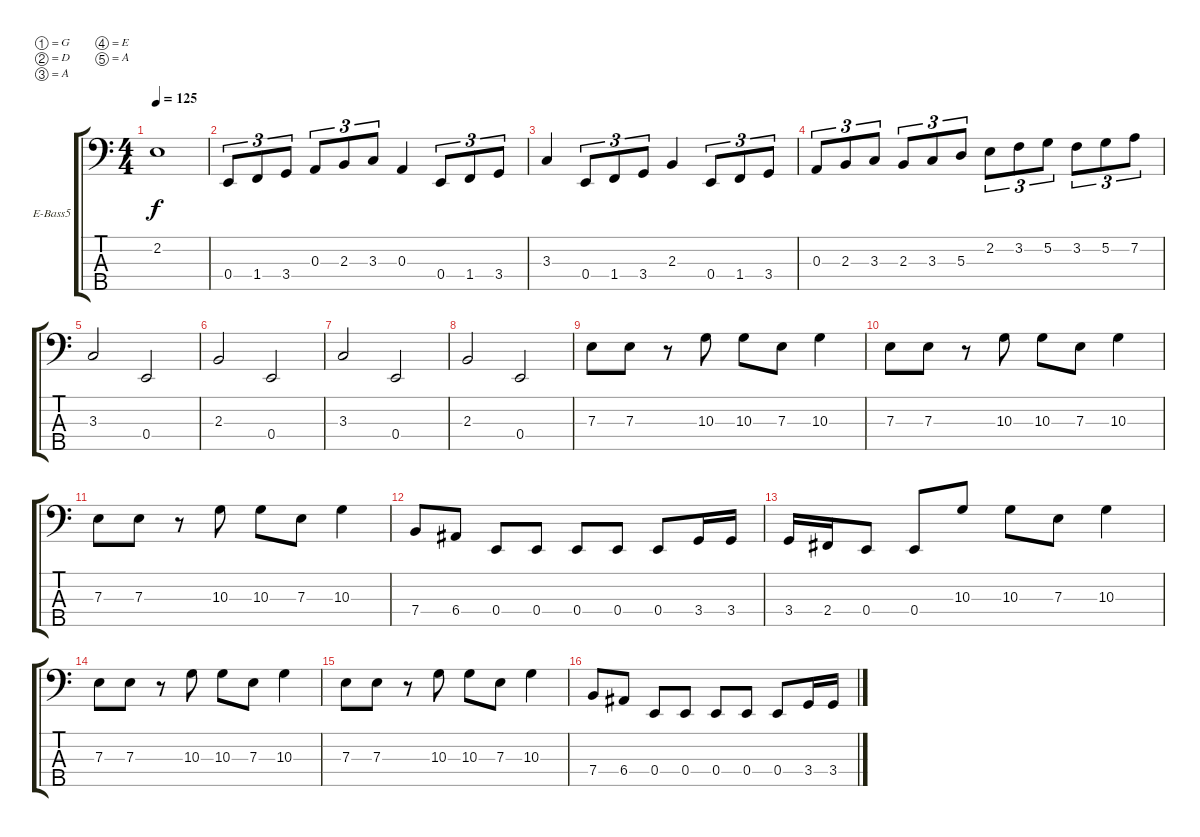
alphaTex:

\bracketExtendMode groupsimilarinstruments
\firstSystemTrackNameOrientation horizontal
\otherSystemsTrackNameOrientation horizontal
\track ("Rob" "E-Bass5") {instrument electricbassfinger}
\staff {score tabs}
\tuning (G2 D2 A1 E1 A0)
\ts (4 4)
\tempo 125
\clef f4
\ks c
2.2.1{dy f} |
0.4.8{tu (3 2)} 1.4.8{tu (3 2)} 3.4.8{tu (3 2)} 0.3.8{tu (3 2)} 2.3.8{tu (3 2)} 3.3.8{tu (3 2)} 0.3.4 0.4.8{tu (3 2)} 1.4.8{tu (3 2)} 3.4.8{tu (3 2)} |
3.3.4 0.4.8{tu (3 2)} 1.4.8{tu (3 2)} 3.4.8{tu (3 2)} 2.3.4 0.4.8{tu (3 2)} 1.4.8{tu (3 2)} 3.4.8{tu (3 2)} |
0.3.8{tu (3 2)} 2.3.8{tu (3 2)} 3.3.8{tu (3 2)} 2.3.8{tu (3 2)} 3.3.8{tu (3 2)} 5.3.8{tu (3 2)} 2.2.8{tu (3 2)} 3.2.8{tu (3 2)} 5.2.8{tu (3 2)} 3.2.8{tu (3 2)} 5.2.8{tu (3 2)} 7.2.8{tu (3 2)} |
3.3.2 0.4.2 |
2.3.2 0.4.2 |
3.3.2 0.4.2 |
2.3.2 0.4.2 |
7.3.8 7.3.8 r.8 10.3.8 10.3.8 7.3.8 10.3.4 |
7.3.8 7.3.8 r.8 10.3.8 10.3.8 7.3.8 10.3.4 |
7.3.8 7.3.8 r.8 10.3.8 10.3.8 7.3.8 10.3.4 |
7.4.8 6.4.8 0.4.8 0.4.8 0.4.8 0.4.8 0.4.8 3.4.16 3.4.16 |
3.4.16 2.4.16 0.4.8 0.4.8 10.3.8 10.3.8 7.3.8 10.3.4 |
7.3.8 7.3.8 r.8 10.3.8 10.3.8 7.3.8 10.3.4 |
7.3.8 7.3.8 r.8 10.3.8 10.3.8 7.3.8 10.3.4 |
7.4.8 6.4.8 0.4.8 0.4.8 0.4.8 0.4.8 0.4.8 3.4.16 3.4.16
